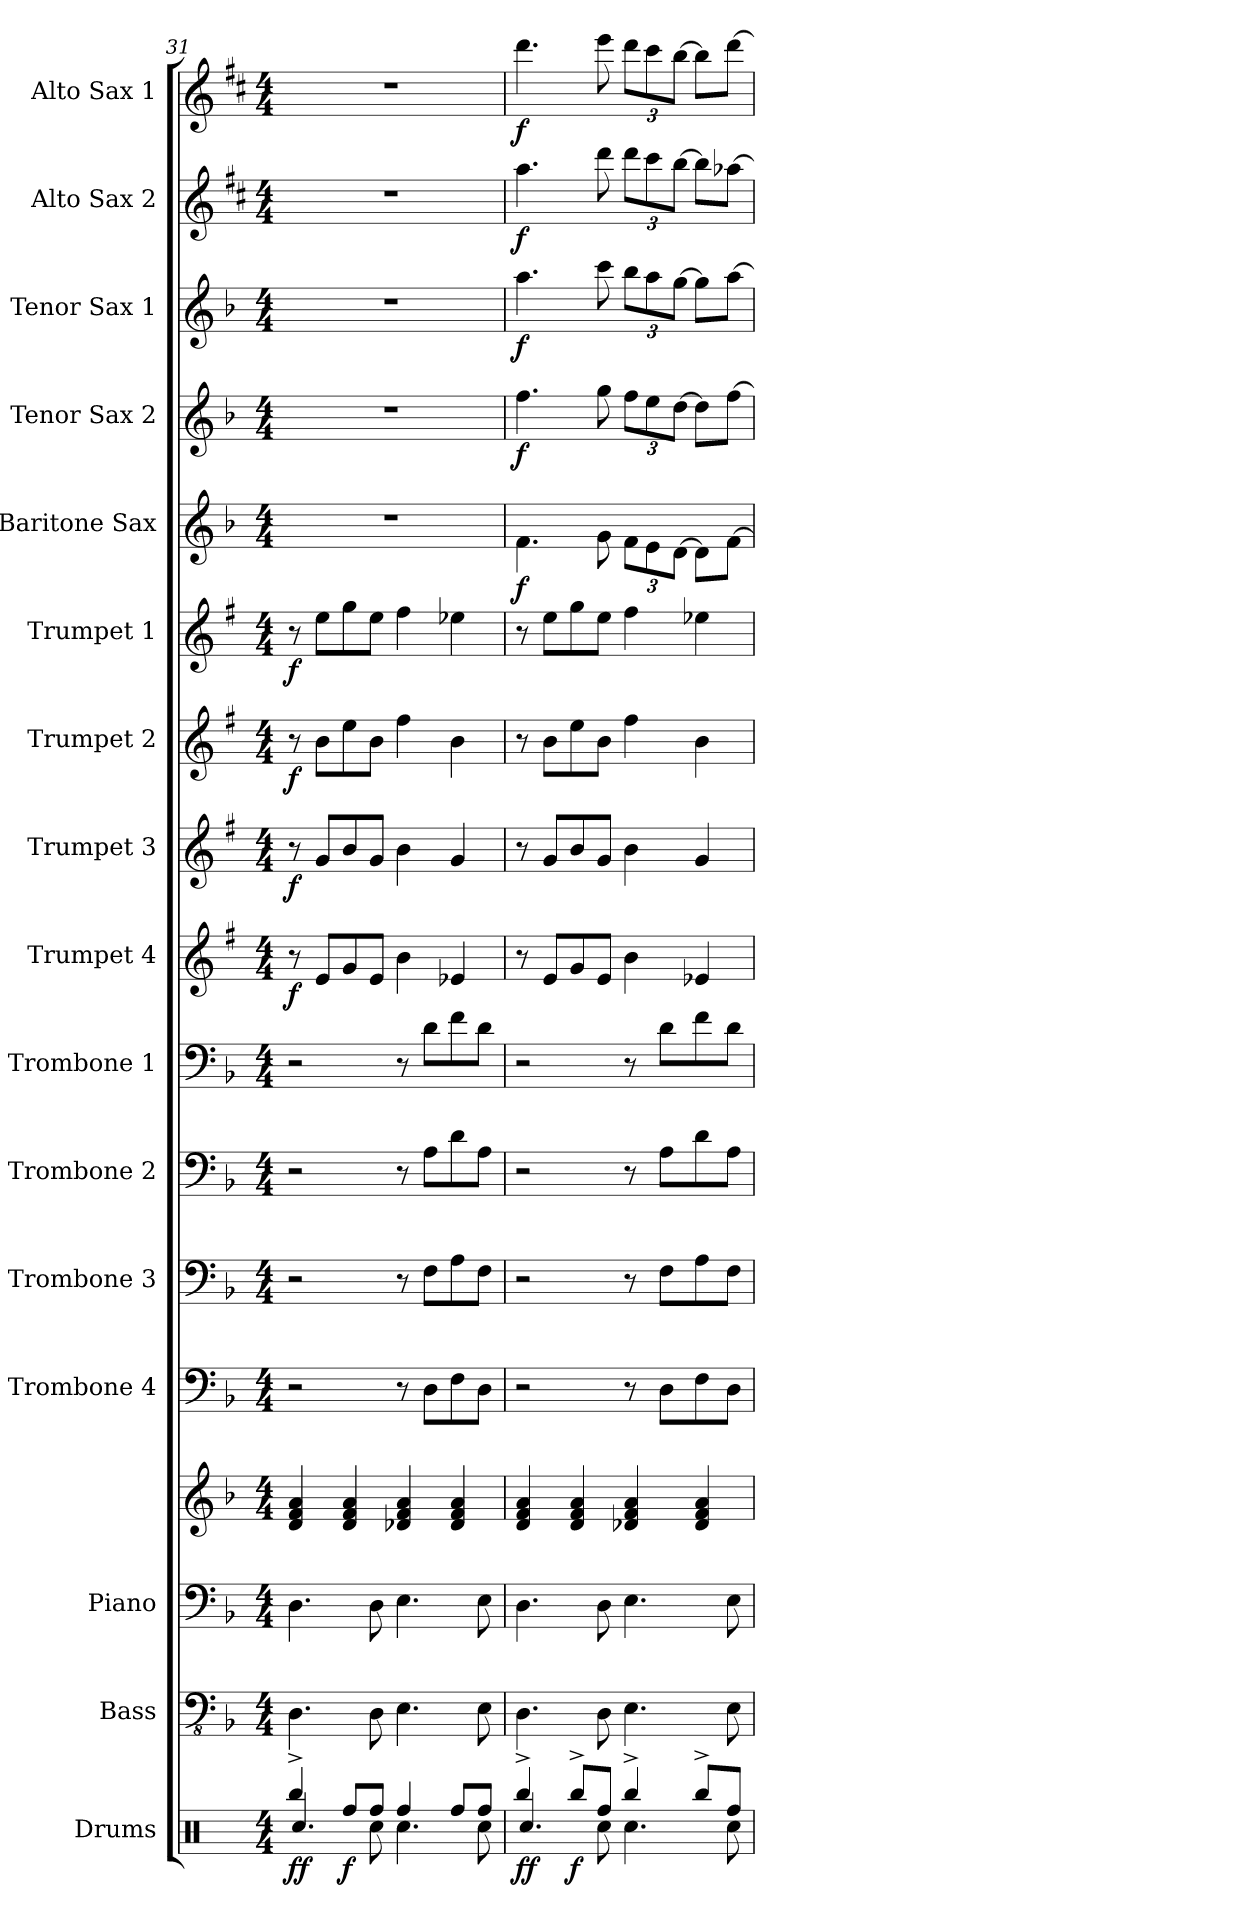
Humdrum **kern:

**kern	**dynam	**kern	**kern	**kern	**kern	**kern	**kern	**kern	**kern	**dynam	**kern	**dynam	**kern	**dynam	**kern	**dynam	**kern	**dynam	**kern	**dynam	**kern	**dynam	**kern	**dynam	**kern	**dynam
*part16	*part16	*part15	*part14	*part14	*part13	*part12	*part11	*part10	*part9	*part9	*part8	*part8	*part7	*part7	*part6	*part6	*part5	*part5	*part4	*part4	*part3	*part3	*part2	*part2	*part1	*part1
*staff17	*staff17	*staff16	*staff15	*staff14	*staff13	*staff12	*staff11	*staff10	*staff9	*staff9	*staff8	*staff8	*staff7	*staff7	*staff6	*staff6	*staff5	*staff5	*staff4	*staff4	*staff3	*staff3	*staff2	*staff2	*staff1	*staff1
*I"Drums	*	*I"Bass	*I"Piano	*	*I"Trombone 4	*I"Trombone 3	*I"Trombone 2	*I"Trombone 1	*I"Trumpet 4	*	*I"Trumpet 3	*	*I"Trumpet 2	*	*I"Trumpet 1	*	*I"Baritone Sax	*	*I"Tenor Sax 2	*	*I"Tenor Sax 1	*	*I"Alto Sax 2	*	*I"Alto Sax 1	*
*I'Drums	*	*I'Bass	*I'Piano	*	*I'Tbn. 4	*I'Tbn. 3	*I'Tbn. 2	*I'Tbn. 1	*I'Tpt. 4	*	*I'Tpt. 3	*	*I'Tpt. 2	*	*I'Tpt. 1	*	*I'Bari	*	*I'Tenor 2	*	*I'Tenor 1	*	*I'Alto 2	*	*I'Alto 1	*
*clefX	*	*clefFv4	*clefF4	*clefG2	*clefF4	*clefF4	*clefF4	*clefF4	*clefG2	*	*clefG2	*	*clefG2	*	*clefG2	*	*clefG2	*	*clefG2	*	*clefG2	*	*clefG2	*	*clefG2	*
*	*	*	*	*	*	*	*	*	*ITrd1c2	*	*ITrd1c2	*	*ITrd1c2	*	*ITrd1c2	*	*ITrd12c21	*	*ITrd8c14	*	*ITrd8c14	*	*ITrd5c9	*	*ITrd5c9	*
*k[]	*	*k[b-]	*k[b-]	*k[b-]	*k[b-]	*k[b-]	*k[b-]	*k[b-]	*k[b-]	*	*k[b-]	*	*k[b-]	*	*k[b-]	*	*k[b-]	*	*k[b-]	*	*k[b-]	*	*k[b-]	*	*k[b-]	*
*M4/4	*	*M4/4	*M4/4	*M4/4	*M4/4	*M4/4	*M4/4	*M4/4	*M4/4	*	*M4/4	*	*M4/4	*	*M4/4	*	*M4/4	*	*M4/4	*	*M4/4	*	*M4/4	*	*M4/4	*
=31	=31	=31	=31	=31	=31	=31	=31	=31	=31	=31	=31	=31	=31	=31	=31	=31	=31	=31	=31	=31	=31	=31	=31	=31	=31	=31
*^	*	*	*	*	*	*	*	*	*	*	*	*	*	*	*	*	*	*	*	*	*	*	*	*	*	*
!	!	!LO:DY:b	!	!	!	!	!	!	!	!	!LO:DY:b	!	!LO:DY:b	!	!LO:DY:b	!	!LO:DY:b	!	!	!	!	!	!	!	!	!	!
4Rbb^/	4.Rcc/	ff	4.DD\	4.D\	4d/ 4f/ 4a/	2r	2r	2r	2r	8r	f	8r	f	8r	f	8r	f	1r	.	1r	.	1r	.	1r	.	1r	.
.	.	.	.	.	.	.	.	.	.	8d/L	.	8f/L	.	8a\L	.	8dd\L	.	.	.	.	.	.	.	.	.	.	.
!	!	!LO:DY:b	!	!	!	!	!	!	!	!	!	!	!	!	!	!	!	!	!	!	!	!	!	!	!	!	!
8Rff/L	.	f	.	.	4d/ 4f/ 4a/	.	.	.	.	8f/	.	8a/	.	8dd\	.	8ff\	.	.	.	.	.	.	.	.	.	.	.
8Rff/J	8Rcc\	.	8DD\	8D\	.	.	.	.	.	8d/J	.	8f/J	.	8a\J	.	8dd\J	.	.	.	.	.	.	.	.	.	.	.
4Rff/	4.Rcc\	.	4.EE\	4.E\	4d-X/ 4f/ 4a/	8r	8r	8r	8r	4a\	.	4a\	.	4ee\	.	4ee\	.	.	.	.	.	.	.	.	.	.	.
.	.	.	.	.	.	8D\L	8F\L	8A\L	8d\L	.	.	.	.	.	.	.	.	.	.	.	.	.	.	.	.	.	.
8Rff/L	.	.	.	.	4d-/ 4f/ 4a/	8F\	8A\	8d\	8f\	4d-X/	.	4f/	.	4a\	.	4dd-X\	.	.	.	.	.	.	.	.	.	.	.
8Rff/J	8Rcc\	.	8EE\	8E\	.	8D\J	8F\J	8A\J	8d\J	.	.	.	.	.	.	.	.	.	.	.	.	.	.	.	.	.	.
=32	=32	=32	=32	=32	=32	=32	=32	=32	=32	=32	=32	=32	=32	=32	=32	=32	=32	=32	=32	=32	=32	=32	=32	=32	=32	=32	=32
!	!	!LO:DY:b	!	!	!	!	!	!	!	!	!	!	!	!	!	!	!	!	!LO:DY:b	!	!LO:DY:b	!	!LO:DY:b	!	!LO:DY:b	!	!LO:DY:b
4Rbb^/	4.Rcc/	ff	4.DD\	4.D\	4d/ 4f/ 4a/	2r	2r	2r	2r	8r	.	8r	.	8r	.	8r	.	4.F\	f	4.f\	f	4.a\	f	4.cc\	f	4.ff\	f
.	.	.	.	.	.	.	.	.	.	8d/L	.	8f/L	.	8a\L	.	8dd\L	.	.	.	.	.	.	.	.	.	.	.
!	!	!LO:DY:b	!	!	!	!	!	!	!	!	!	!	!	!	!	!	!	!	!	!	!	!	!	!	!	!	!
8Rbb^/L	.	f	.	.	4d/ 4f/ 4a/	.	.	.	.	8f/	.	8a/	.	8dd\	.	8ff\	.	.	.	.	.	.	.	.	.	.	.
8Rff/J	8Rcc\	.	8DD\	8D\	.	.	.	.	.	8d/J	.	8f/J	.	8a\J	.	8dd\J	.	8G\	.	8g\	.	8cc\	.	8ff\	.	8gg\	.
*	*	*	*	*	*	*	*	*	*	*	*	*	*	*	*	*	*	*Xbrackettup	*	*Xbrackettup	*	*Xbrackettup	*	*Xbrackettup	*	*Xbrackettup	*
4Rbb^/	4.Rcc\	.	4.EE\	4.E\	4d-X/ 4f/ 4a/	8r	8r	8r	8r	4a\	.	4a\	.	4ee\	.	4ee\	.	12F\L	.	12f\L	.	12b-\L	.	12ff\L	.	12ff\L	.
.	.	.	.	.	.	.	.	.	.	.	.	.	.	.	.	.	.	12E\	.	12e\	.	12a\	.	12ee\	.	12ee\	.
.	.	.	.	.	.	8D\L	8F\L	8A\L	8d\L	.	.	.	.	.	.	.	.	.	.	.	.	.	.	.	.	.	.
.	.	.	.	.	.	.	.	.	.	.	.	.	.	.	.	.	.	[12D\J	.	[12d\J	.	[12g\J	.	[12dd\J	.	[12dd\J	.
8Rbb^/L	.	.	.	.	4d-/ 4f/ 4a/	8F\	8A\	8d\	8f\	4d-X/	.	4f/	.	4a\	.	4dd-X\	.	8D\L]	.	8d\L]	.	8g\L]	.	8dd\L]	.	8dd\L]	.
8Rff/J	8Rcc\	.	8EE\	8E\	.	8D\J	8F\J	8A\J	8d\J	.	.	.	.	.	.	.	.	[8F\J	.	[8f\J	.	[8a\J	.	[8cc-X\J	.	[8ff\J	.
*v	*v	*	*	*	*	*	*	*	*	*	*	*	*	*	*	*	*	*	*	*	*	*	*	*	*	*	*
=	=	=	=	=	=	=	=	=	=	=	=	=	=	=	=	=	=	=	=	=	=	=	=	=	=	=
*-	*-	*-	*-	*-	*-	*-	*-	*-	*-	*-	*-	*-	*-	*-	*-	*-	*-	*-	*-	*-	*-	*-	*-	*-	*-	*-
